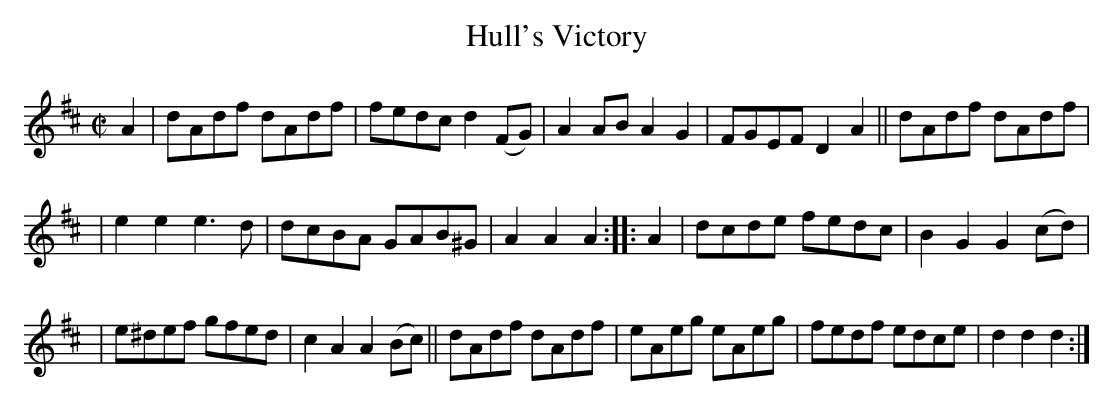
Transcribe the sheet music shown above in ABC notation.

X:1
T: Hull's Victory
M: C|
L: 1/8
K: D
A2 | dAdf dAdf | fedc d2(FG) | A2AB A2G2 | FGEF D2A2 || dAdf dAdf |
| e2e2 e3d | dcBA GAB^G | A2A2 A2 :: A2 | dcde fedc | B2G2 G2(cd) |
| e^def gfed | c2A2 A2(Bc) || dAdf dAdf | eAeg eAeg | fedf edce | d2d2 d2 :|
